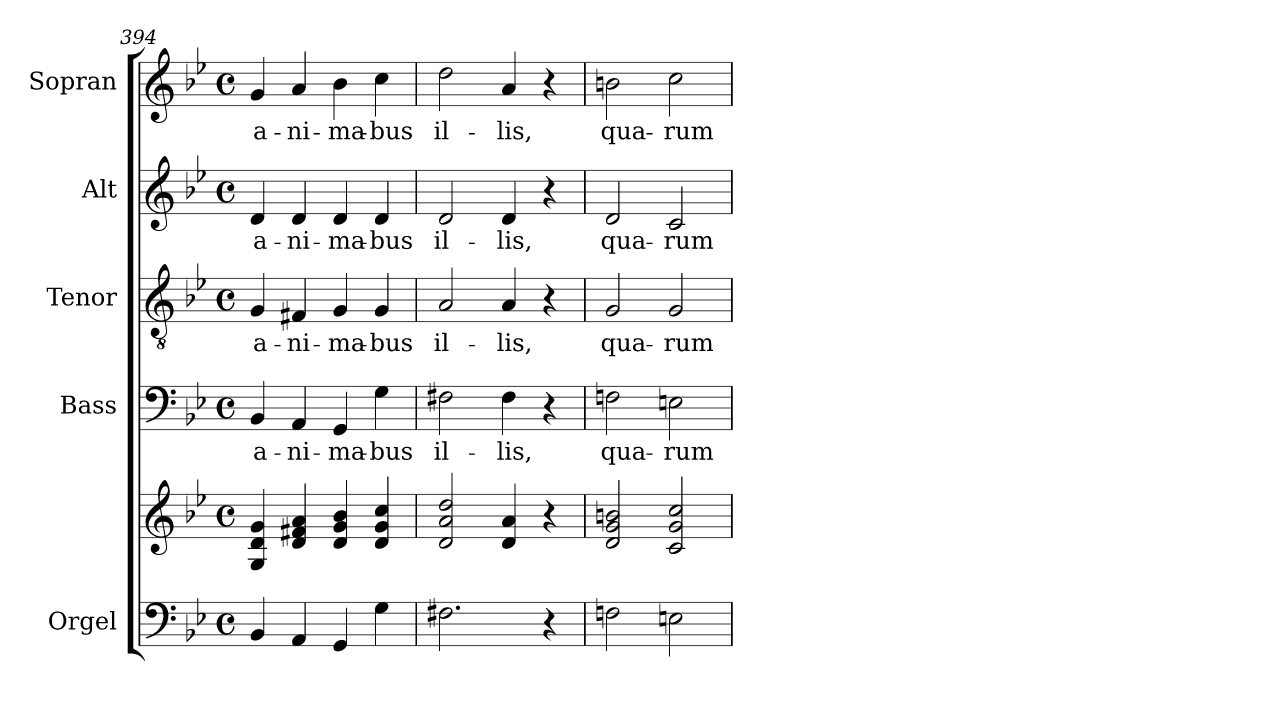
**kern	**kern	**kern	**text	**kern	**text	**kern	**text	**kern	**text
*part5	*part5	*part4	*part4	*part3	*part3	*part2	*part2	*part1	*part1
*staff6	*staff5	*staff4	*staff4	*staff3	*staff3	*staff2	*staff2	*staff1	*staff1
*I"Orgel	*	*I"Bass	*	*I"Tenor	*	*I"Alt	*	*I"Sopran	*
*I'Org.	*	*I'B.	*	*I'T.	*	*I'A.	*	*I'S.	*
*clefF4	*clefG2	*clefF4	*	*clefGv2	*	*clefG2	*	*clefG2	*
*k[b-e-]	*k[b-e-]	*k[b-e-]	*	*k[b-e-]	*	*k[b-e-]	*	*k[b-e-]	*
*B-:	*B-:	*B-:	*	*B-:	*	*B-:	*	*B-:	*
*M4/4	*M4/4	*M4/4	*	*M4/4	*	*M4/4	*	*M4/4	*
*met(c)	*met(c)	*met(c)	*	*met(c)	*	*met(c)	*	*met(c)	*
=394	=394	=394	=394	=394	=394	=394	=394	=394	=394
!	!	!	!LO:LY:b	!	!LO:LY:b	!	!LO:LY:b	!	!LO:LY:b
4BB-/	4G/ 4d/ 4g/	4BB-/	a-	4G/	a-	4d/	a-	4g/	a-
!	!	!	!LO:LY:b	!	!LO:LY:b	!	!LO:LY:b	!	!LO:LY:b
4AA/	4d/ 4f#X/ 4a/	4AA/	-ni-	4F#X/	-ni-	4d/	-ni-	4a/	-ni-
!	!	!	!LO:LY:b	!	!LO:LY:b	!	!LO:LY:b	!	!LO:LY:b
4GG/	4d/ 4g/ 4b-/	4GG/	-ma-	4G/	-ma-	4d/	-ma-	4b-\	-ma-
!	!	!	!LO:LY:b	!	!LO:LY:b	!	!LO:LY:b	!	!LO:LY:b
4G\	4d/ 4g/ 4cc/	4G\	-bus	4G/	-bus	4d/	-bus	4cc\	-bus
!!LO:LB:g=z
=395	=395	=395	=395	=395	=395	=395	=395	=395	=395
!	!	!	!LO:LY:b	!	!LO:LY:b	!	!LO:LY:b	!	!LO:LY:b
2.F#X\	2d/ 2a/ 2dd/	2F#X\	il-	2A/	il-	2d/	il-	2dd\	il-
!	!	!	!LO:LY:b	!	!LO:LY:b	!	!LO:LY:b	!	!LO:LY:b
.	4d/ 4a/	4F#\	-lis,	4A/	-lis,	4d/	-lis,	4a/	-lis,
4r	4r	4r	.	4r	.	4r	.	4r	.
=396	=396	=396	=396	=396	=396	=396	=396	=396	=396
!	!	!	!LO:LY:b	!	!LO:LY:b	!	!LO:LY:b	!	!LO:LY:b
2Fn\	2d/ 2g/ 2bn/	2Fn\	qua-	2G/	qua-	2d/	qua-	2bn\	qua-
!	!	!	!LO:LY:b	!	!LO:LY:b	!	!LO:LY:b	!	!LO:LY:b
2En\	2c/ 2g/ 2cc/	2En\	-rum	2G/	-rum	2c/	-rum	2cc\	-rum
=	=	=	=	=	=	=	=	=	=
*-	*-	*-	*-	*-	*-	*-	*-	*-	*-
